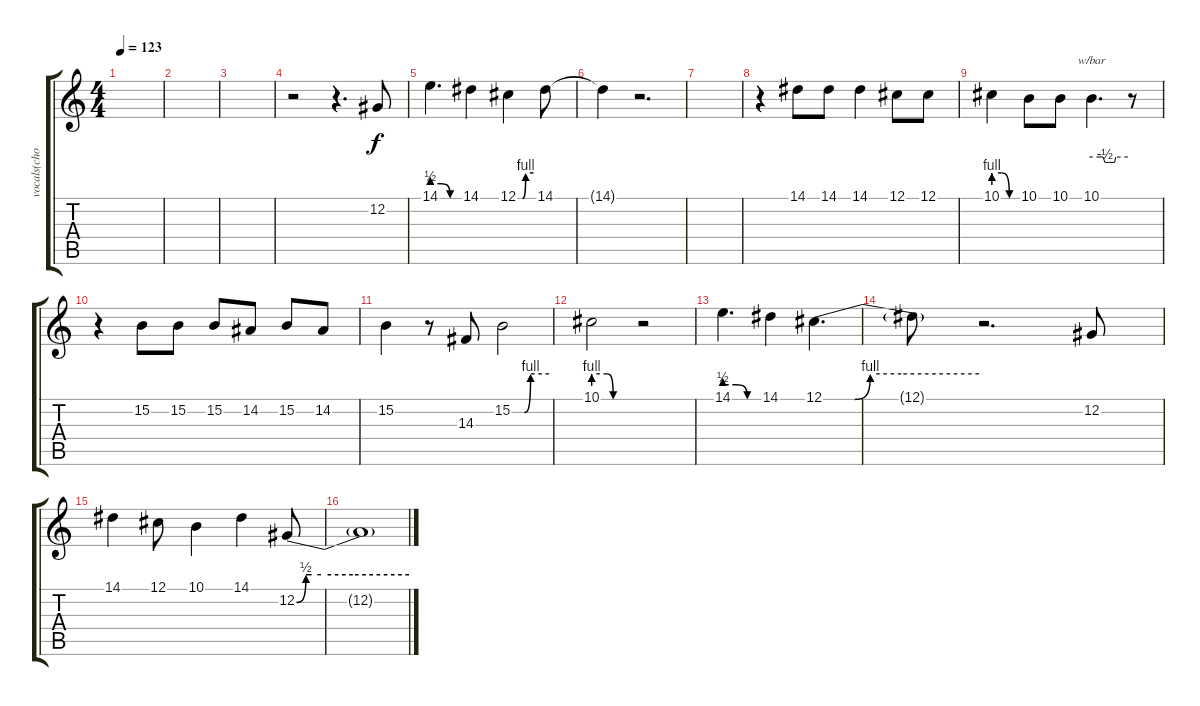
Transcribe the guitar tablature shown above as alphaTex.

\track ("vocals(chorus only)" "vocals(cho") {instrument choiraahs}
\staff {score tabs}
\tuning (Db4 Ab3 E3 B2 Gb2 B1) {hide}
\ts (4 4)
\tempo 123
\clef g2
\ks c
|
|
|
r.2{volume 9} r.4{d} 12.2.8 |
14.1{be (custom 0 2 20 2 40 0 60 0)}.4{d} 14.1.4 12.1{be (custom 0 0 18 0 30 4 60 4)}.4 14.1.8 |
14.1{t}.4 r.2{d} |
|
r.4 14.1.8 14.1.8 14.1.4 12.1.8 12.1.8 |
10.1{be (custom 0 4 20 4 40 0 60 0)}.4 10.1.8 10.1.8 10.1.4{d tbe (custom default 0 0 14 0 19 0 22 -2 30 -2 38 -2 40 0 60 0)} r.8 |
r.4 15.2.8 15.2.8 15.2.8 14.2.8 15.2.8 14.2.8 |
15.2.4 r.8 14.3.8 15.2{be (custom 0 0 9 0 20 0 30 4 60 4)}.2 |
10.1{be (custom 0 4 20 4 29 0 40 0 60 0)}.2 r.2 |
14.1{be (custom 0 2 20 2 40 0 60 0)}.4{d} 14.1.4 12.1{be (custom 0 0 12 0 18 4 30 4 60 4)}.4{d} |
12.1{t}.8 r.2{d} 12.2.8 |
14.1.4 12.1.8 10.1.4 14.1.4 12.2{be (custom 0 0 5 2 8 2 13 2 30 2 60 2)}.8 |
12.2{t}.1
